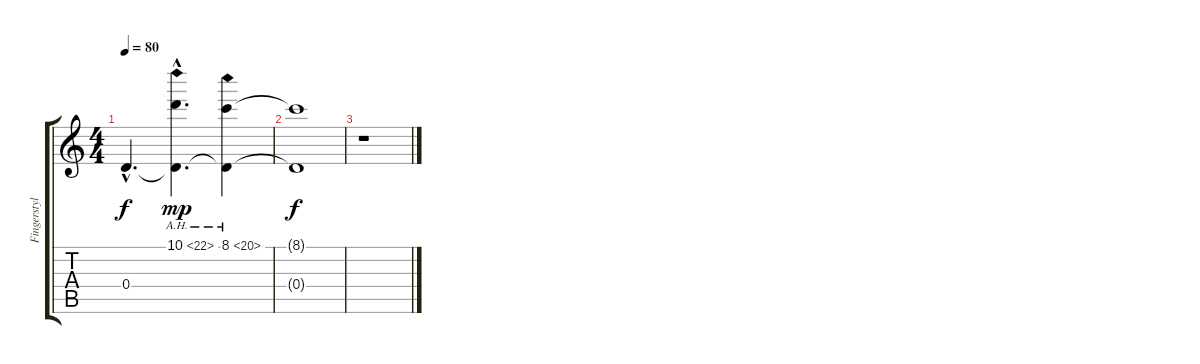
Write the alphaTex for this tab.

\track ("Fingerstyle rhythm" "Fingerstyl") {instrument acousticguitarnylon}
\staff {score tabs}
\tuning (E4 B3 G3 D3 A2 D2) {hide}
\ts (4 4)
\tempo 80
\clef g2
\ks c
0.4{hac}.4{d dy f} (10.1{ah 12 hac} 0.4{hac t}).4{d dy mp} (8.1{ah 12} 0.4{t}).4 |
(8.1{t} 0.4{t}).1{dy f} |
r.1
